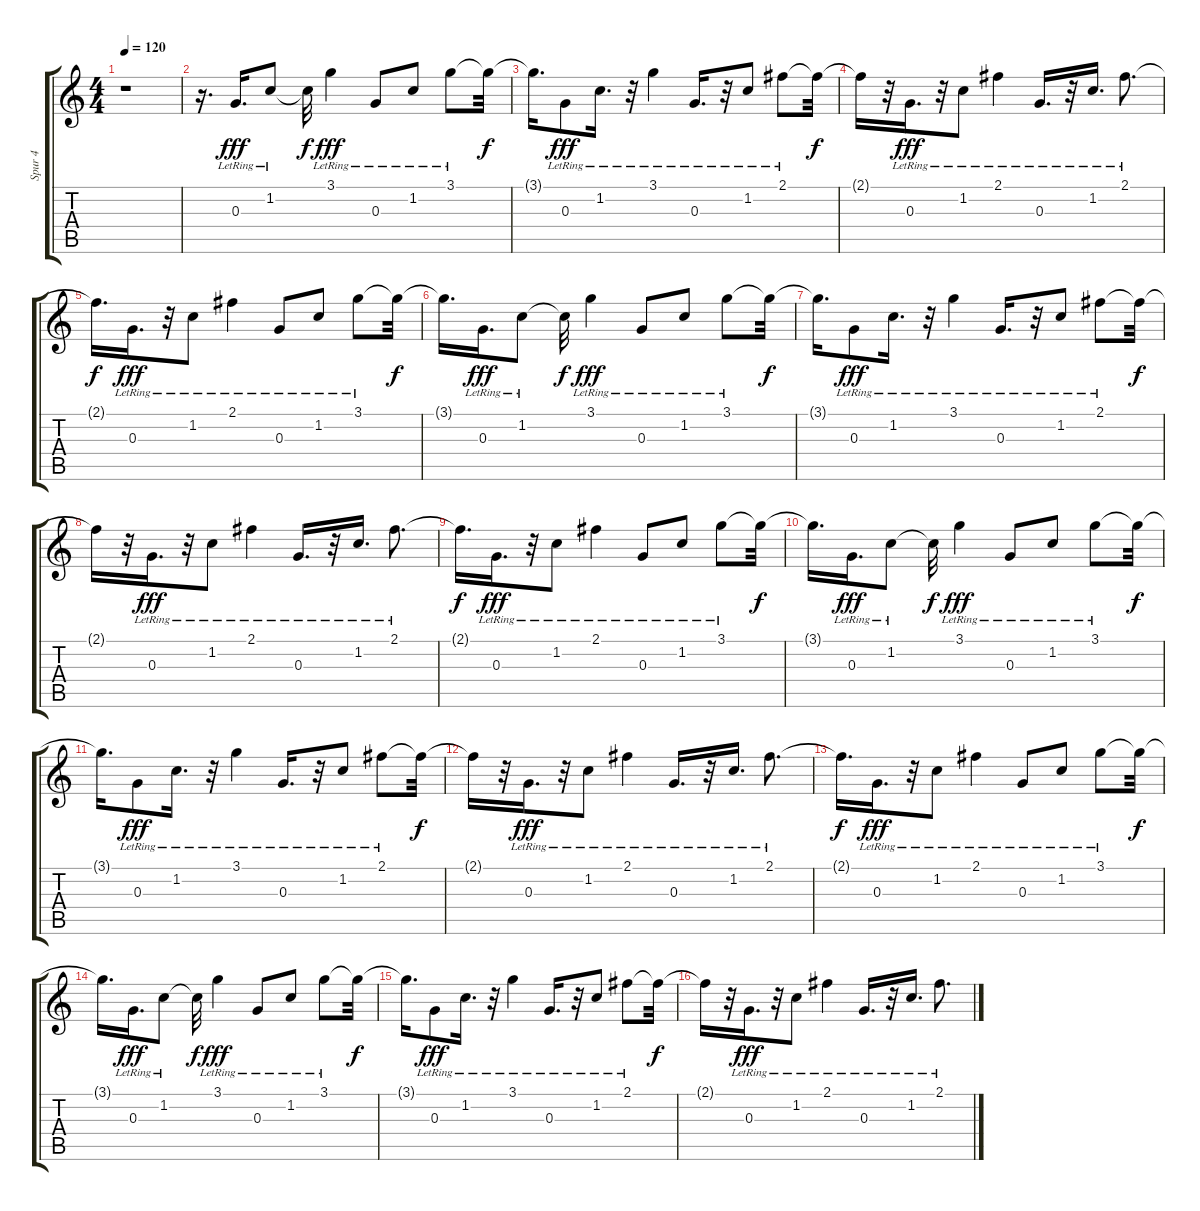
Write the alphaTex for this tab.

\track ("Spur 4" "Spur 4") {instrument acousticguitarsteel}
\staff {score tabs}
\tuning (E4 B3 G3 D3 A2 E2) {hide}
\ts (4 4)
\tempo 120
\clef g2
\ks c
r.1{dy fff instrument acousticguitarsteel} |
r.16{d} 0.3{lr}.16{d} 1.2{lr}.8 1.2{t}.32{dy f} 3.1{lr}.4{dy fff} 0.3{lr}.8 1.2{lr}.8 3.1{lr}.8 3.1{t}.32{dy f} |
3.1{t}.16{d} 0.3{lr}.8{dy fff} 1.2{lr}.16{d} r.32 3.1{lr}.4 0.3{lr}.16{d} r.32 1.2{lr}.8 2.1{lr}.8 2.1{t}.32{dy f} |
2.1{t}.16 r.32 0.3{lr}.16{d dy fff} r.32 1.2{lr}.8 2.1{lr}.4 0.3{lr}.16{d} r.32 1.2{lr}.16{d} 2.1{lr}.8{d} |
2.1{t}.16{d dy f} 0.3{lr}.16{d dy fff} r.32 1.2{lr}.8 2.1{lr}.4 0.3{lr}.8 1.2{lr}.8 3.1{lr}.8 3.1{t}.32{dy f} |
3.1{t}.16{d} 0.3{lr}.16{d dy fff} 1.2{lr}.8 1.2{t}.32{dy f} 3.1{lr}.4{dy fff} 0.3{lr}.8 1.2{lr}.8 3.1{lr}.8 3.1{t}.32{dy f} |
3.1{t}.16{d} 0.3{lr}.8{dy fff} 1.2{lr}.16{d} r.32 3.1{lr}.4 0.3{lr}.16{d} r.32 1.2{lr}.8 2.1{lr}.8 2.1{t}.32{dy f} |
2.1{t}.16 r.32 0.3{lr}.16{d dy fff} r.32 1.2{lr}.8 2.1{lr}.4 0.3{lr}.16{d} r.32 1.2{lr}.16{d} 2.1{lr}.8{d} |
2.1{t}.16{d dy f} 0.3{lr}.16{d dy fff} r.32 1.2{lr}.8 2.1{lr}.4 0.3{lr}.8 1.2{lr}.8 3.1{lr}.8 3.1{t}.32{dy f} |
3.1{t}.16{d} 0.3{lr}.16{d dy fff} 1.2{lr}.8 1.2{t}.32{dy f} 3.1{lr}.4{dy fff} 0.3{lr}.8 1.2{lr}.8 3.1{lr}.8 3.1{t}.32{dy f} |
3.1{t}.16{d} 0.3{lr}.8{dy fff} 1.2{lr}.16{d} r.32 3.1{lr}.4 0.3{lr}.16{d} r.32 1.2{lr}.8 2.1{lr}.8 2.1{t}.32{dy f} |
2.1{t}.16 r.32 0.3{lr}.16{d dy fff} r.32 1.2{lr}.8 2.1{lr}.4 0.3{lr}.16{d} r.32 1.2{lr}.16{d} 2.1{lr}.8{d} |
2.1{t}.16{d dy f} 0.3{lr}.16{d dy fff} r.32 1.2{lr}.8 2.1{lr}.4 0.3{lr}.8 1.2{lr}.8 3.1{lr}.8 3.1{t}.32{dy f} |
3.1{t}.16{d} 0.3{lr}.16{d dy fff} 1.2{lr}.8 1.2{t}.32{dy f} 3.1{lr}.4{dy fff} 0.3{lr}.8 1.2{lr}.8 3.1{lr}.8 3.1{t}.32{dy f} |
3.1{t}.16{d} 0.3{lr}.8{dy fff} 1.2{lr}.16{d} r.32 3.1{lr}.4 0.3{lr}.16{d} r.32 1.2{lr}.8 2.1{lr}.8 2.1{t}.32{dy f} |
2.1{t}.16 r.32 0.3{lr}.16{d dy fff} r.32 1.2{lr}.8 2.1{lr}.4 0.3{lr}.16{d} r.32 1.2{lr}.16{d} 2.1{lr}.8{d}
